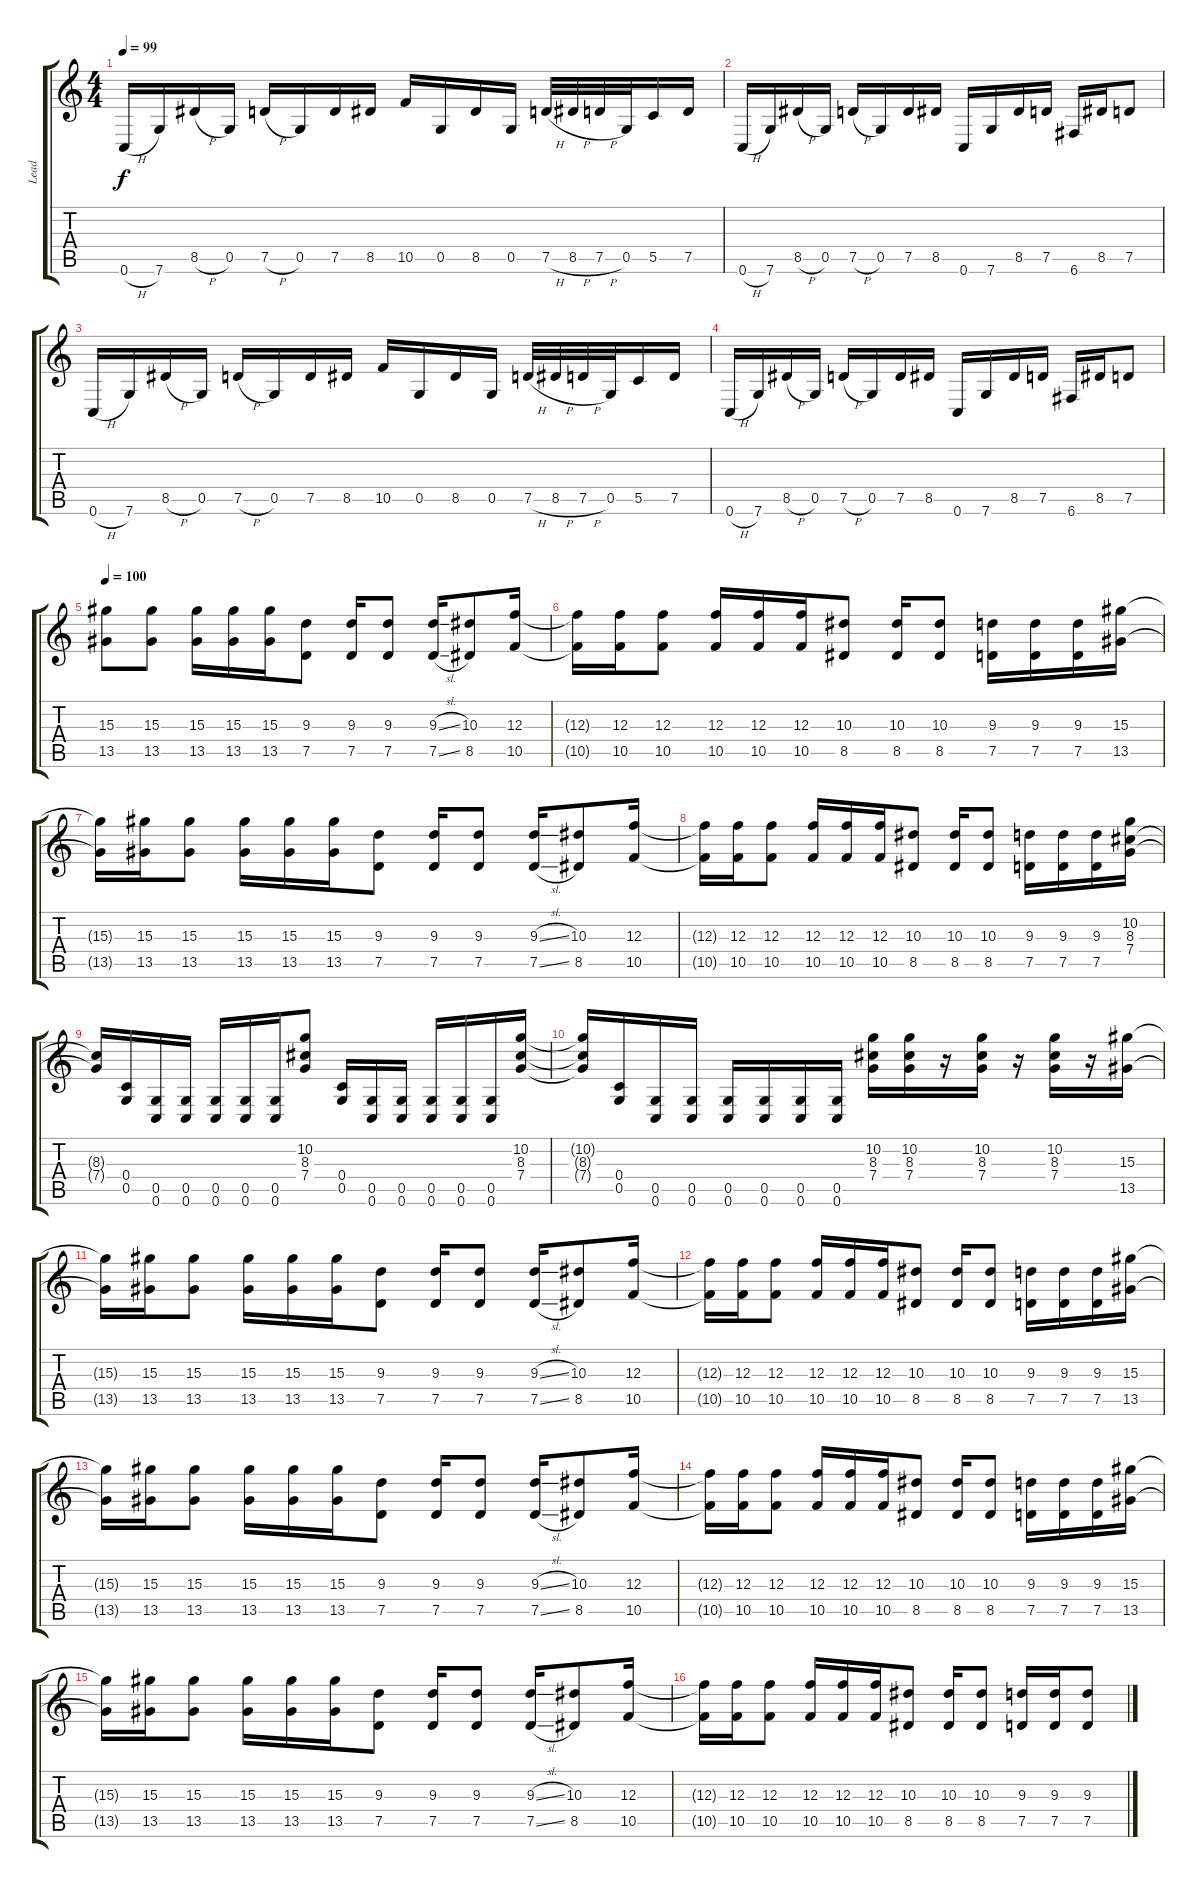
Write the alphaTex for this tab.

\track ("Lead" "Lead") {instrument overdrivenguitar}
\staff {score tabs}
\tuning (D4 A3 F3 C3 G2 C2) {hide}
\ts (4 4)
\tempo 99
\clef g2
\ks c
0.6{h}.16{dy f} 7.6.16 8.5{h}.16 0.5.16 7.5{h}.16 0.5.16 7.5.16 8.5.16 10.5.16 0.5.16 8.5.16 0.5.16 7.5{h}.32 8.5{h}.32 7.5{h}.32 0.5.32 5.5.16 7.5.16 |
0.6{h}.16 7.6.16 8.5{h}.16 0.5.16 7.5{h}.16 0.5.16 7.5.16 8.5.16 0.6.16 7.6.16 8.5.16 7.5.16 6.6.16 8.5.16 7.5.8 |
0.6{h}.16 7.6.16 8.5{h}.16 0.5.16 7.5{h}.16 0.5.16 7.5.16 8.5.16 10.5.16 0.5.16 8.5.16 0.5.16 7.5{h}.32 8.5{h}.32 7.5{h}.32 0.5.32 5.5.16 7.5.16 |
0.6{h}.16 7.6.16 8.5{h}.16 0.5.16 7.5{h}.16 0.5.16 7.5.16 8.5.16 0.6.16 7.6.16 8.5.16 7.5.16 6.6.16 8.5.16 7.5.8 |
\tempo 100
(15.3 13.5).8 (15.3 13.5).8 (15.3 13.5).16 (15.3 13.5).16 (15.3 13.5).16 (9.3 7.5).8 (9.3 7.5).16 (9.3 7.5).8 (9.3{sl} 7.5{sl}).16 (10.3 8.5).8 (12.3 10.5).16 |
(12.3{t} 10.5{t}).16 (12.3 10.5).16 (12.3 10.5).8 (12.3 10.5).16 (12.3 10.5).16 (12.3 10.5).16 (10.3 8.5).8 (10.3 8.5).16 (10.3 8.5).8 (9.3 7.5).16 (9.3 7.5).16 (9.3 7.5).16 (15.3 13.5).16 |
(15.3{t} 13.5{t}).16 (15.3 13.5).16 (15.3 13.5).8 (15.3 13.5).16 (15.3 13.5).16 (15.3 13.5).16 (9.3 7.5).8 (9.3 7.5).16 (9.3 7.5).8 (9.3{sl} 7.5{sl}).16 (10.3 8.5).8 (12.3 10.5).16 |
(12.3{t} 10.5{t}).16 (12.3 10.5).16 (12.3 10.5).8 (12.3 10.5).16 (12.3 10.5).16 (12.3 10.5).16 (10.3 8.5).8 (10.3 8.5).16 (10.3 8.5).8 (9.3 7.5).16 (9.3 7.5).16 (9.3 7.5).16 (10.2 8.3 7.4).16 |
(8.3{t} 7.4{t}).16 (0.4 0.5).16 (0.5 0.6).16 (0.5 0.6).16 (0.5 0.6).16 (0.5 0.6).16 (0.5 0.6).16 (10.2 8.3 7.4).8 (0.4 0.5).16 (0.5 0.6).16 (0.5 0.6).16 (0.5 0.6).16 (0.5 0.6).16 (0.5 0.6).16 (10.2 8.3 7.4).16 |
(10.2{t} 8.3{t} 7.4{t}).16 (0.4 0.5).16 (0.5 0.6).16 (0.5 0.6).16 (0.5 0.6).16 (0.5 0.6).16 (0.5 0.6).16 (0.5 0.6).16 (10.2 8.3 7.4).16 (10.2 8.3 7.4).16 r.16 (10.2 8.3 7.4).16 r.16 (10.2 8.3 7.4).16 r.16 (15.3 13.5).16 |
(15.3{t} 13.5{t}).16 (15.3 13.5).16 (15.3 13.5).8 (15.3 13.5).16 (15.3 13.5).16 (15.3 13.5).16 (9.3 7.5).8 (9.3 7.5).16 (9.3 7.5).8 (9.3{sl} 7.5{sl}).16 (10.3 8.5).8 (12.3 10.5).16 |
(12.3{t} 10.5{t}).16 (12.3 10.5).16 (12.3 10.5).8 (12.3 10.5).16 (12.3 10.5).16 (12.3 10.5).16 (10.3 8.5).8 (10.3 8.5).16 (10.3 8.5).8 (9.3 7.5).16 (9.3 7.5).16 (9.3 7.5).16 (15.3 13.5).16 |
(15.3{t} 13.5{t}).16 (15.3 13.5).16 (15.3 13.5).8 (15.3 13.5).16 (15.3 13.5).16 (15.3 13.5).16 (9.3 7.5).8 (9.3 7.5).16 (9.3 7.5).8 (9.3{sl} 7.5{sl}).16 (10.3 8.5).8 (12.3 10.5).16 |
(12.3{t} 10.5{t}).16 (12.3 10.5).16 (12.3 10.5).8 (12.3 10.5).16 (12.3 10.5).16 (12.3 10.5).16 (10.3 8.5).8 (10.3 8.5).16 (10.3 8.5).8 (9.3 7.5).16 (9.3 7.5).16 (9.3 7.5).16 (15.3 13.5).16 |
(15.3{t} 13.5{t}).16 (15.3 13.5).16 (15.3 13.5).8 (15.3 13.5).16 (15.3 13.5).16 (15.3 13.5).16 (9.3 7.5).8 (9.3 7.5).16 (9.3 7.5).8 (9.3{sl} 7.5{sl}).16 (10.3 8.5).8 (12.3 10.5).16 |
(12.3{t} 10.5{t}).16 (12.3 10.5).16 (12.3 10.5).8 (12.3 10.5).16 (12.3 10.5).16 (12.3 10.5).16 (10.3 8.5).8 (10.3 8.5).16 (10.3 8.5).8 (9.3 7.5).16 (9.3 7.5).16 (9.3 7.5).8
